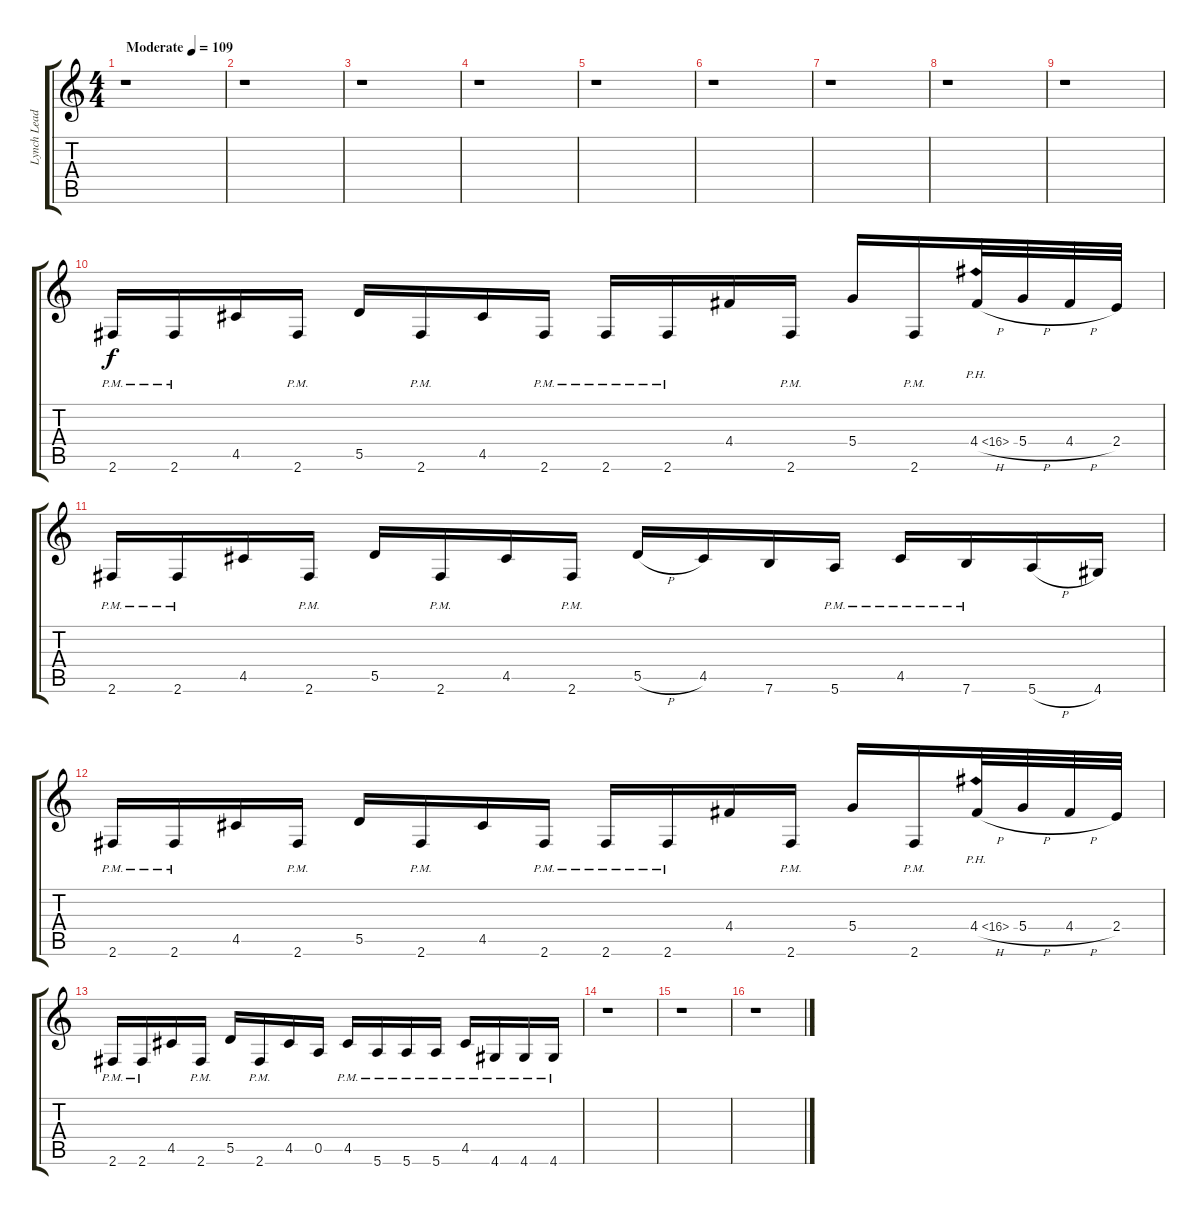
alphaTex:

\track ("Lynch Lead" "Lynch Lead") {instrument distortionguitar}
\staff {score tabs}
\tuning (E4 B3 G3 D3 A2 E2) {hide}
\ts (4 4)
\tempo (109 "Moderate")
\clef g2
\ks c
r.1{dy f instrument distortionguitar} |
r.1 |
r.1 |
r.1 |
r.1 |
r.1 |
r.1 |
r.1 |
r.1 |
2.6{pm}.16 2.6{pm}.16 4.5.16 2.6{pm}.16 5.5.16 2.6{pm}.16 4.5.16 2.6{pm}.16 2.6{pm}.16 2.6{pm}.16 4.4.16 2.6{pm}.16 5.4.16 2.6{pm}.16 4.4{ph 12 h}.32 5.4{h}.32 4.4{h}.32 2.4.32 |
2.6{pm}.16 2.6{pm}.16 4.5.16 2.6{pm}.16 5.5.16 2.6{pm}.16 4.5.16 2.6{pm}.16 5.5{h}.16 4.5.16 7.6.16 5.6{pm}.16 4.5{pm}.16 7.6{pm}.16 5.6{h}.16 4.6.16 |
2.6{pm}.16 2.6{pm}.16 4.5.16 2.6{pm}.16 5.5.16 2.6{pm}.16 4.5.16 2.6{pm}.16 2.6{pm}.16 2.6{pm}.16 4.4.16 2.6{pm}.16 5.4.16 2.6{pm}.16 4.4{ph 12 h}.32 5.4{h}.32 4.4{h}.32 2.4.32 |
2.6{pm}.16 2.6{pm}.16 4.5.16 2.6{pm}.16 5.5.16 2.6{pm}.16 4.5.16 0.5.16 4.5{pm}.16 5.6{pm}.16 5.6{pm}.16 5.6{pm}.16 4.5{pm}.16 4.6{pm}.16 4.6{pm}.16 4.6{pm}.16 |
r.1 |
r.1 |
r.1
